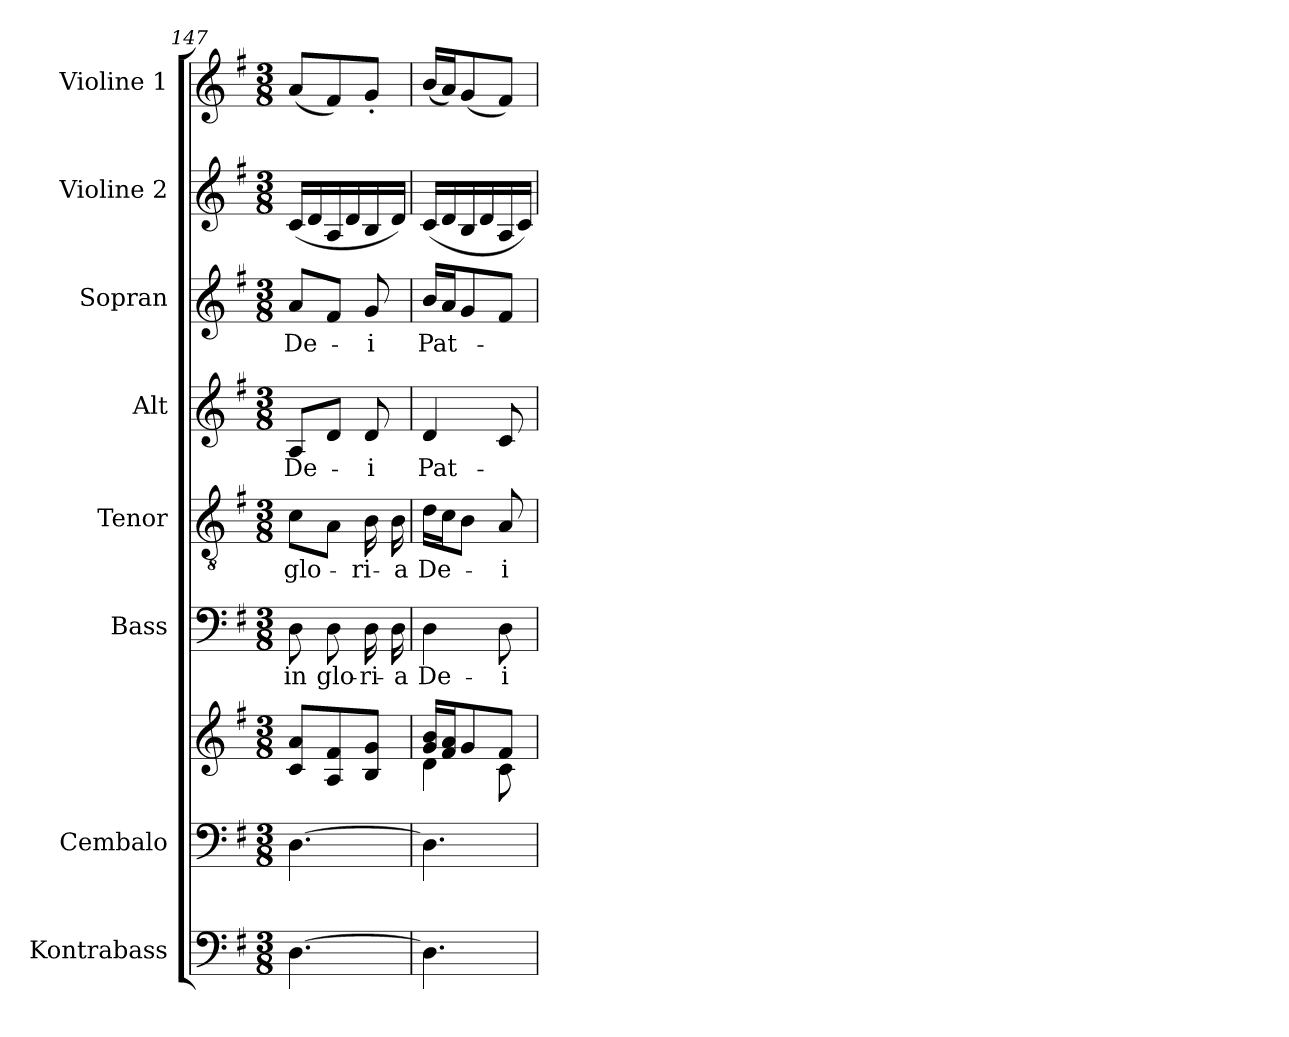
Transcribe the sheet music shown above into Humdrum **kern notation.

**kern	**kern	**kern	**kern	**text	**kern	**text	**kern	**text	**kern	**text	**kern	**kern
*part8	*part7	*part7	*part6	*part6	*part5	*part5	*part4	*part4	*part3	*part3	*part2	*part1
*staff9	*staff8	*staff7	*staff6	*staff6	*staff5	*staff5	*staff4	*staff4	*staff3	*staff3	*staff2	*staff1
*I"Kontrabass	*I"Cembalo	*	*I"Bass	*	*I"Tenor	*	*I"Alt	*	*I"Sopran	*	*I"Violine 2	*I"Violine 1
*I'Kb.	*I'Cemb.	*	*I'B.	*	*I'T.	*	*I'A.	*	*I'S.	*	*I'Vl. 2	*I'Vl. 1
*clefF4	*clefF4	*clefG2	*clefF4	*	*clefGv2	*	*clefG2	*	*clefG2	*	*clefG2	*clefG2
*ITrd7c12	*	*	*	*	*	*	*	*	*	*	*	*
*k[f#]	*k[f#]	*k[f#]	*k[f#]	*	*k[f#]	*	*k[f#]	*	*k[f#]	*	*k[f#]	*k[f#]
*G:	*G:	*G:	*G:	*	*G:	*	*G:	*	*G:	*	*G:	*G:
*M3/8	*M3/8	*M3/8	*M3/8	*	*M3/8	*	*M3/8	*	*M3/8	*	*M3/8	*M3/8
=147	=147	=147	=147	=147	=147	=147	=147	=147	=147	=147	=147	=147
!	!	!	!	!LO:LY:b	!	!LO:LY:b	!	!LO:LY:b	!	!LO:LY:b	!	!
[4.DD\	[4.D\	8c/ 8a/L	8D\	in	8c\L	glo-	8A/L	De-	8a/L	De-	(<16c/LL	(<8a/L
.	.	.	.	.	.	.	.	.	.	.	16d/	.
!	!	!	!	!LO:LY:b	!	!	!	!	!	!	!	!
.	.	8A/ 8f#/	8D\	glo-	8A\J	.	8d/J	.	8f#/J	.	16A/	8f#/)
.	.	.	.	.	.	.	.	.	.	.	16d/	.
!	!	!	!	!LO:LY:b	!	!LO:LY:b	!	!LO:LY:b	!	!LO:LY:b	!	!
.	.	8B/ 8g/J	16D\	-ri-	16B\	-ri-	8d/	-i	8g/	-i	16B/	8g'</J
!	!	!	!	!LO:LY:b	!	!LO:LY:b	!	!	!	!	!	!
.	.	.	16D\	-a	16B\	-a	.	.	.	.	16d/JJ)	.
=148	=148	=148	=148	=148	=148	=148	=148	=148	=148	=148	=148	=148
*	*	*^	*	*	*	*	*	*	*	*	*	*
!	!	!	!	!	!LO:LY:b	!	!LO:LY:b	!	!LO:LY:b	!	!LO:LY:b	!	!
4.DD\]	4.D\]	16g/ 16b/LL	4d\	4D\	De-	16d\LL	De-	4d/	Pat-	16b/LL	Pat-	(<16c/LL	(<16b/LL
.	.	16f#/ 16a/J	.	.	.	16c\J	.	.	.	16a/J	.	16d/	16a/J)
.	.	8g/	.	.	.	8B\J	.	.	.	8g/	.	16B/	(<8g/
.	.	.	.	.	.	.	.	.	.	.	.	16d/	.
!	!	!	!	!	!LO:LY:b	!	!LO:LY:b	!	!	!	!	!	!
.	.	8f#/J	8c\	8D\	-i	8A/	-i	8c/	.	8f#/J	.	16A/	8f#/J)
.	.	.	.	.	.	.	.	.	.	.	.	16c/JJ)	.
*	*	*v	*v	*	*	*	*	*	*	*	*	*	*
=	=	=	=	=	=	=	=	=	=	=	=	=
*-	*-	*-	*-	*-	*-	*-	*-	*-	*-	*-	*-	*-
